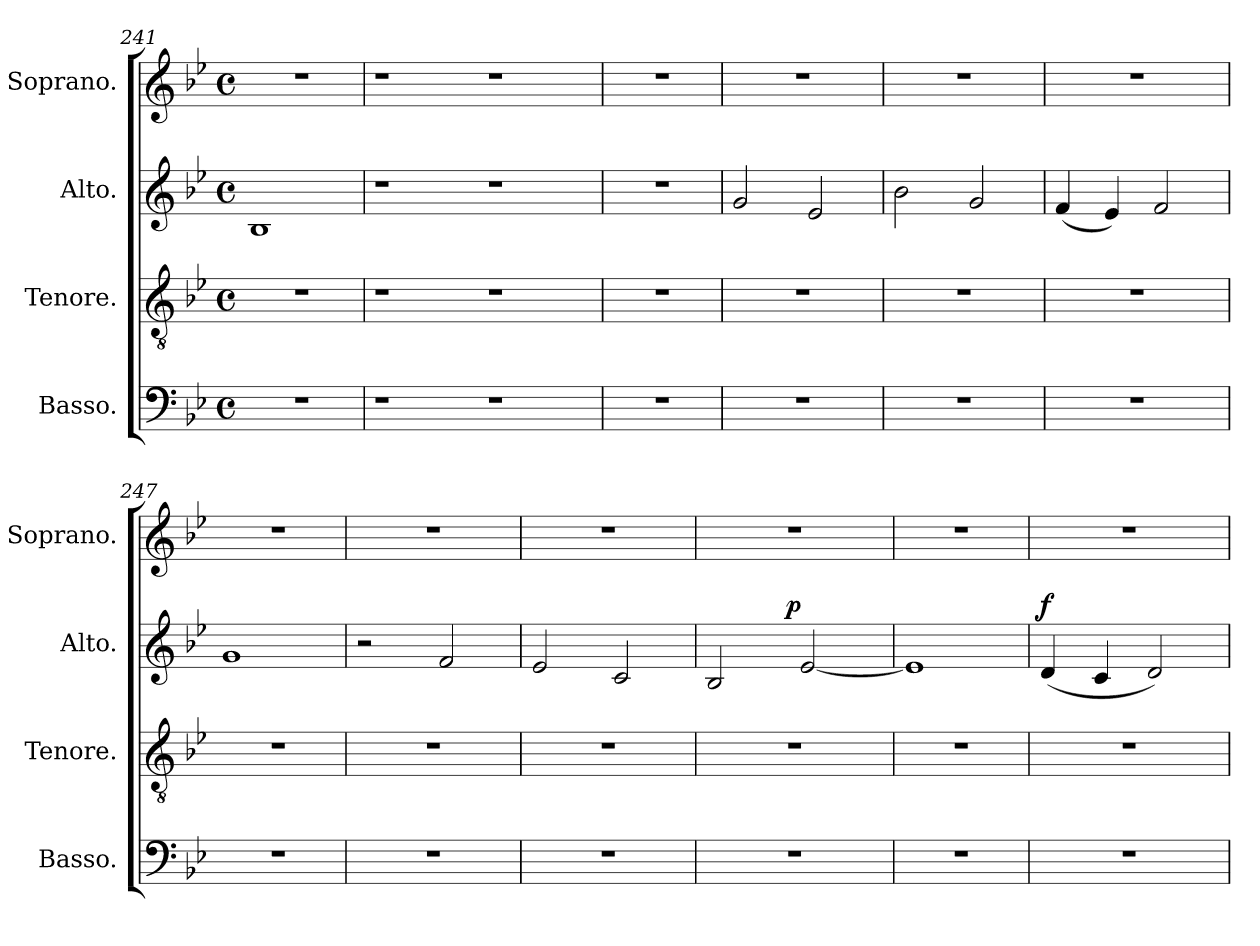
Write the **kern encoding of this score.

**kern	**kern	**kern	**dynam	**kern
*part4	*part3	*part2	*part2	*part1
*staff4	*staff3	*staff2	*staff2	*staff1
*I"Basso.	*I"Tenore.	*I"Alto.	*	*I"Soprano.
*I'Basso.	*I'Tenore.	*I'Alto.	*	*I'Soprano.
*clefF4	*clefGv2	*clefG2	*	*clefG2
*k[b-e-]	*k[b-e-]	*k[b-e-]	*	*k[b-e-]
*B-:	*B-:	*B-:	*	*B-:
*M4/4	*M4/4	*M4/4	*	*M4/4
*met(c)	*met(c)	*met(c)	*	*met(c)
=241	=241	=241	=241	=241
1r	1r	1B-	.	1r
=242	=242	=242	=242	=242
1r	1r	1r	.	1r
1r	1r	1r	.	1r
=243	=243	=243	=243	=243
1r	1r	1r	.	1r
=244	=244	=244	=244	=244
1r	1r	2g/	.	1r
.	.	2e-/	.	.
=245	=245	=245	=245	=245
1r	1r	2b-\	.	1r
.	.	2g/	.	.
=246	=246	=246	=246	=246
1r	1r	(<4f/	.	1r
.	.	4e-/)	.	.
.	.	2f/	.	.
=247	=247	=247	=247	=247
1r	1r	1g	.	1r
!!LO:LB:g=z
=248	=248	=248	=248	=248
1r	1r	2r	.	1r
.	.	2f/	.	.
=249	=249	=249	=249	=249
1r	1r	2e-/	.	1r
.	.	2c/	.	.
=250	=250	=250	=250	=250
*	*	*^	*	*
1r	1r	2B-/	4...ryy	.	1r
!	!	!	!	!LO:DY:a	!
.	.	.	2ryy	p	.
.	.	[<2e-/	.	.	.
.	.	.	32ryy	.	.
*	*	*v	*v	*	*
=251	=251	=251	=251	=251
1r	1r	1e-]	.	1r
=252	=252	=252	=252	=252
!	!	!	!LO:DY:a	!
1r	1r	(<4d/	f	1r
.	.	4c/	.	.
.	.	2d/)	.	.
=	=	=	=	=
*-	*-	*-	*-	*-
